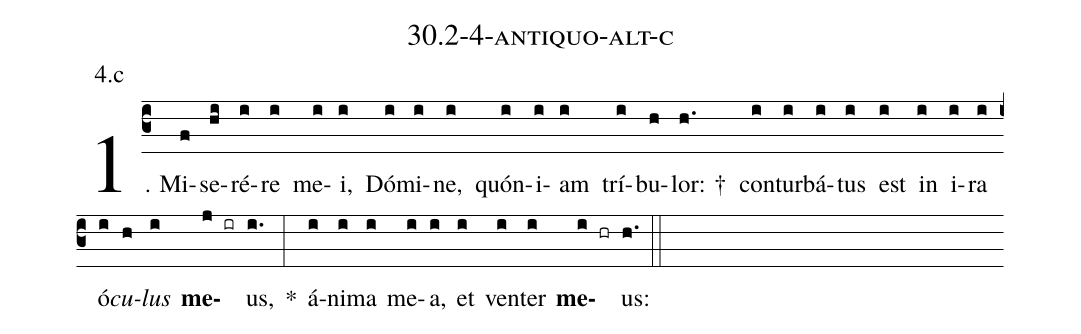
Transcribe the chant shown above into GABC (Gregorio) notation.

name: 30.2-4-antiquo-alt-c;
annotation: 4.c;
%%
(c3)1. Mi(f)se(hi)ré(i)re(i) me(i)i,(i) Dó(i)mi(i)ne,(i) quón(i)i(i)am(i) trí(i)bu(h)lor: †(h.) con(i)tur(i)bá(i)tus(i) est(i) in(i) i(i)ra(i) ó(i)<i>cu</i>(h)<i>lus</i>(i) <b>me</b>(j ir)us,(i.) *(:) á(i)ni(i)ma(i) me(i)a,(i) et(i) ven(i)ter(i) <b>me</b>(i hr)us:(h.) (::)
